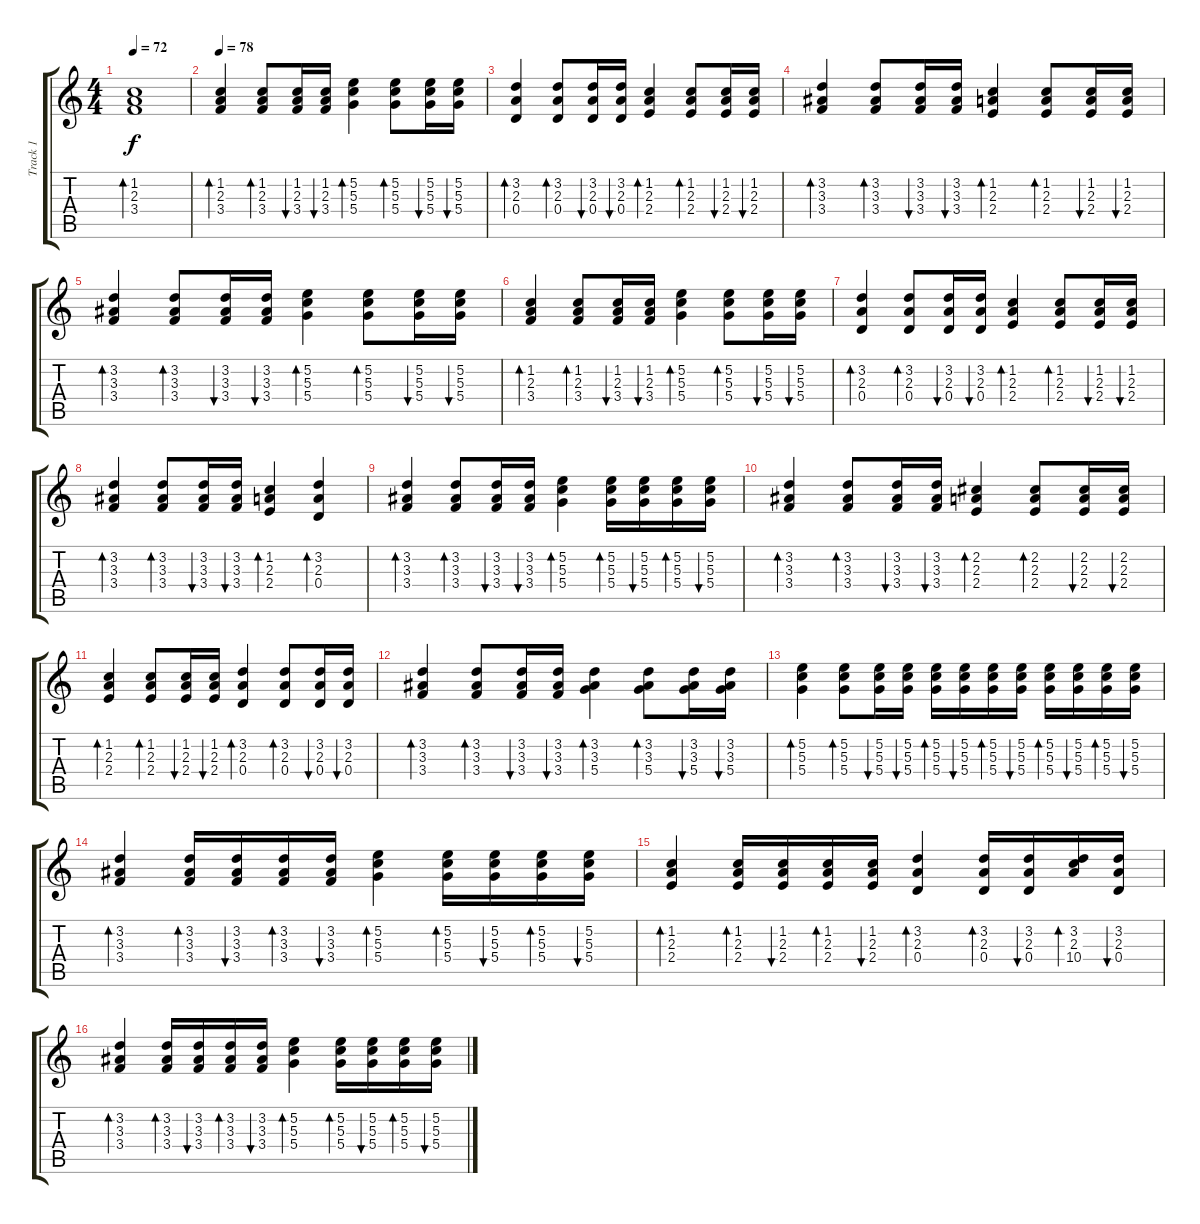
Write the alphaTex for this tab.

\track ("Track 1" "Track 1") {instrument acousticguitarnylon}
\staff {score tabs}
\tuning (E4 B3 G3 D3 A2 E2) {hide}
\ts (4 4)
\tempo 72
\clef g2
\ks c
(1.2 2.3 3.4).1{bd 60 dy f} |
\tempo 78
(1.2 2.3 3.4).4{bd 60} (1.2 2.3 3.4).8{bd 60} (1.2 2.3 3.4).16{bu 60} (1.2 2.3 3.4).16{bu 60} (5.2 5.3 5.4).4{bd 60} (5.2 5.3 5.4).8{bd 60} (5.2 5.3 5.4).16{bu 60} (5.2 5.3 5.4).16{bu 120} |
(3.2 2.3 0.4).4{bd 60} (3.2 2.3 0.4).8{bd 60} (3.2 2.3 0.4).16{bu 60} (3.2 2.3 0.4).16{bu 60} (1.2 2.3 2.4).4{bd 60} (1.2 2.3 2.4).8{bd 60} (1.2 2.3 2.4).16{bu 60} (1.2 2.3 2.4).16{bu 120} |
(3.2 3.3 3.4).4{bd 60} (3.2 3.3 3.4).8{bd 60} (3.2 3.3 3.4).16{bu 60} (3.2 3.3 3.4).16{bu 60} (1.2 2.3 2.4).4{bd 60} (1.2 2.3 2.4).8{bd 60} (1.2 2.3 2.4).16{bu 60} (1.2 2.3 2.4).16{bu 120} |
(3.2 3.3 3.4).4{bd 60} (3.2 3.3 3.4).8{bd 60} (3.2 3.3 3.4).16{bu 60} (3.2 3.3 3.4).16{bu 60} (5.2 5.3 5.4).4{bd 60} (5.2 5.3 5.4).8{bd 60} (5.2 5.3 5.4).16{bu 60} (5.2 5.3 5.4).16{bu 120} |
(1.2 2.3 3.4).4{bd 60} (1.2 2.3 3.4).8{bd 60} (1.2 2.3 3.4).16{bu 60} (1.2 2.3 3.4).16{bu 60} (5.2 5.3 5.4).4{bd 60} (5.2 5.3 5.4).8{bd 60} (5.2 5.3 5.4).16{bu 60} (5.2 5.3 5.4).16{bu 120} |
(3.2 2.3 0.4).4{bd 60} (3.2 2.3 0.4).8{bd 60} (3.2 2.3 0.4).16{bu 60} (3.2 2.3 0.4).16{bu 60} (1.2 2.3 2.4).4{bd 60} (1.2 2.3 2.4).8{bd 60} (1.2 2.3 2.4).16{bu 60} (1.2 2.3 2.4).16{bu 120} |
(3.2 3.3 3.4).4{bd 60} (3.2 3.3 3.4).8{bd 60} (3.2 3.3 3.4).16{bu 60} (3.2 3.3 3.4).16{bu 60} (1.2 2.3 2.4).4{bd 60} (3.2 2.3 0.4).4{bd 60} |
(3.2 3.3 3.4).4{bd 60} (3.2 3.3 3.4).8{bd 60} (3.2 3.3 3.4).16{bu 60} (3.2 3.3 3.4).16{bu 60} (5.2 5.3 5.4).4{bd 60} (5.2 5.3 5.4).16{bd 60} (5.2 5.3 5.4).16{bu 60} (5.2 5.3 5.4).16{bd 120} (5.2 5.3 5.4).16{bu 120} |
(3.2 3.3 3.4).4{bd 60} (3.2 3.3 3.4).8{bd 60} (3.2 3.3 3.4).16{bu 60} (3.2 3.3 3.4).16{bu 60} (2.2 2.3 2.4).4{bd 60} (2.2 2.3 2.4).8{bd 60} (2.2 2.3 2.4).16{bu 60} (2.2 2.3 2.4).16{bu 120} |
(1.2 2.3 2.4).4{bd 60} (1.2 2.3 2.4).8{bd 60} (1.2 2.3 2.4).16{bu 60} (1.2 2.3 2.4).16{bu 60} (3.2 2.3 0.4).4{bd 60} (3.2 2.3 0.4).8{bd 60} (3.2 2.3 0.4).16{bu 60} (3.2 2.3 0.4).16{bu 120} |
(3.2 3.3 3.4).4{bd 60} (3.2 3.3 3.4).8{bd 60} (3.2 3.3 3.4).16{bu 60} (3.2 3.3 3.4).16{bu 60} (3.2 3.3 5.4).4{bd 60} (3.2 3.3 5.4).8{bd 60} (3.2 3.3 5.4).16{bu 60} (3.2 3.3 5.4).16{bu 120} |
(5.2 5.3 5.4).4{bd 60} (5.2 5.3 5.4).8{bd 60} (5.2 5.3 5.4).16{bu 60} (5.2 5.3 5.4).16{bu 60} (5.2 5.3 5.4).16{bd 60} (5.2 5.3 5.4).16{bu 120} (5.2 5.3 5.4).16{bd 120} (5.2 5.3 5.4).16{bu 120} (5.2 5.3 5.4).16{bd 120} (5.2 5.3 5.4).16{bu 120} (5.2 5.3 5.4).16{bd 120} (5.2 5.3 5.4).16{bu 120} |
(3.2 3.3 3.4).4{bd 60} (3.2 3.3 3.4).16{bd 60} (3.2 3.3 3.4).16{bu 60} (3.2 3.3 3.4).16{bd 120} (3.2 3.3 3.4).16{bu 60} (5.2 5.3 5.4).4{bd 60} (5.2 5.3 5.4).16{bd 60} (5.2 5.3 5.4).16{bu 60} (5.2 5.3 5.4).16{bd 120} (5.2 5.3 5.4).16{bu 120} |
(1.2 2.3 2.4).4{bd 60} (1.2 2.3 2.4).16{bd 60} (1.2 2.3 2.4).16{bu 60} (1.2 2.3 2.4).16{bd 120} (1.2 2.3 2.4).16{bu 60} (3.2 2.3 0.4).4{bd 60} (3.2 2.3 0.4).16{bd 60} (3.2 2.3 0.4).16{bu 60} (3.2 2.3 10.4).16{bd 120} (3.2 2.3 0.4).16{bu 120} |
(3.2 3.3 3.4).4{bd 60} (3.2 3.3 3.4).16{bd 60} (3.2 3.3 3.4).16{bu 60} (3.2 3.3 3.4).16{bd 120} (3.2 3.3 3.4).16{bu 60} (5.2 5.3 5.4).4{bd 60} (5.2 5.3 5.4).16{bd 60} (5.2 5.3 5.4).16{bu 60} (5.2 5.3 5.4).16{bd 120} (5.2 5.3 5.4).16{bu 120}
